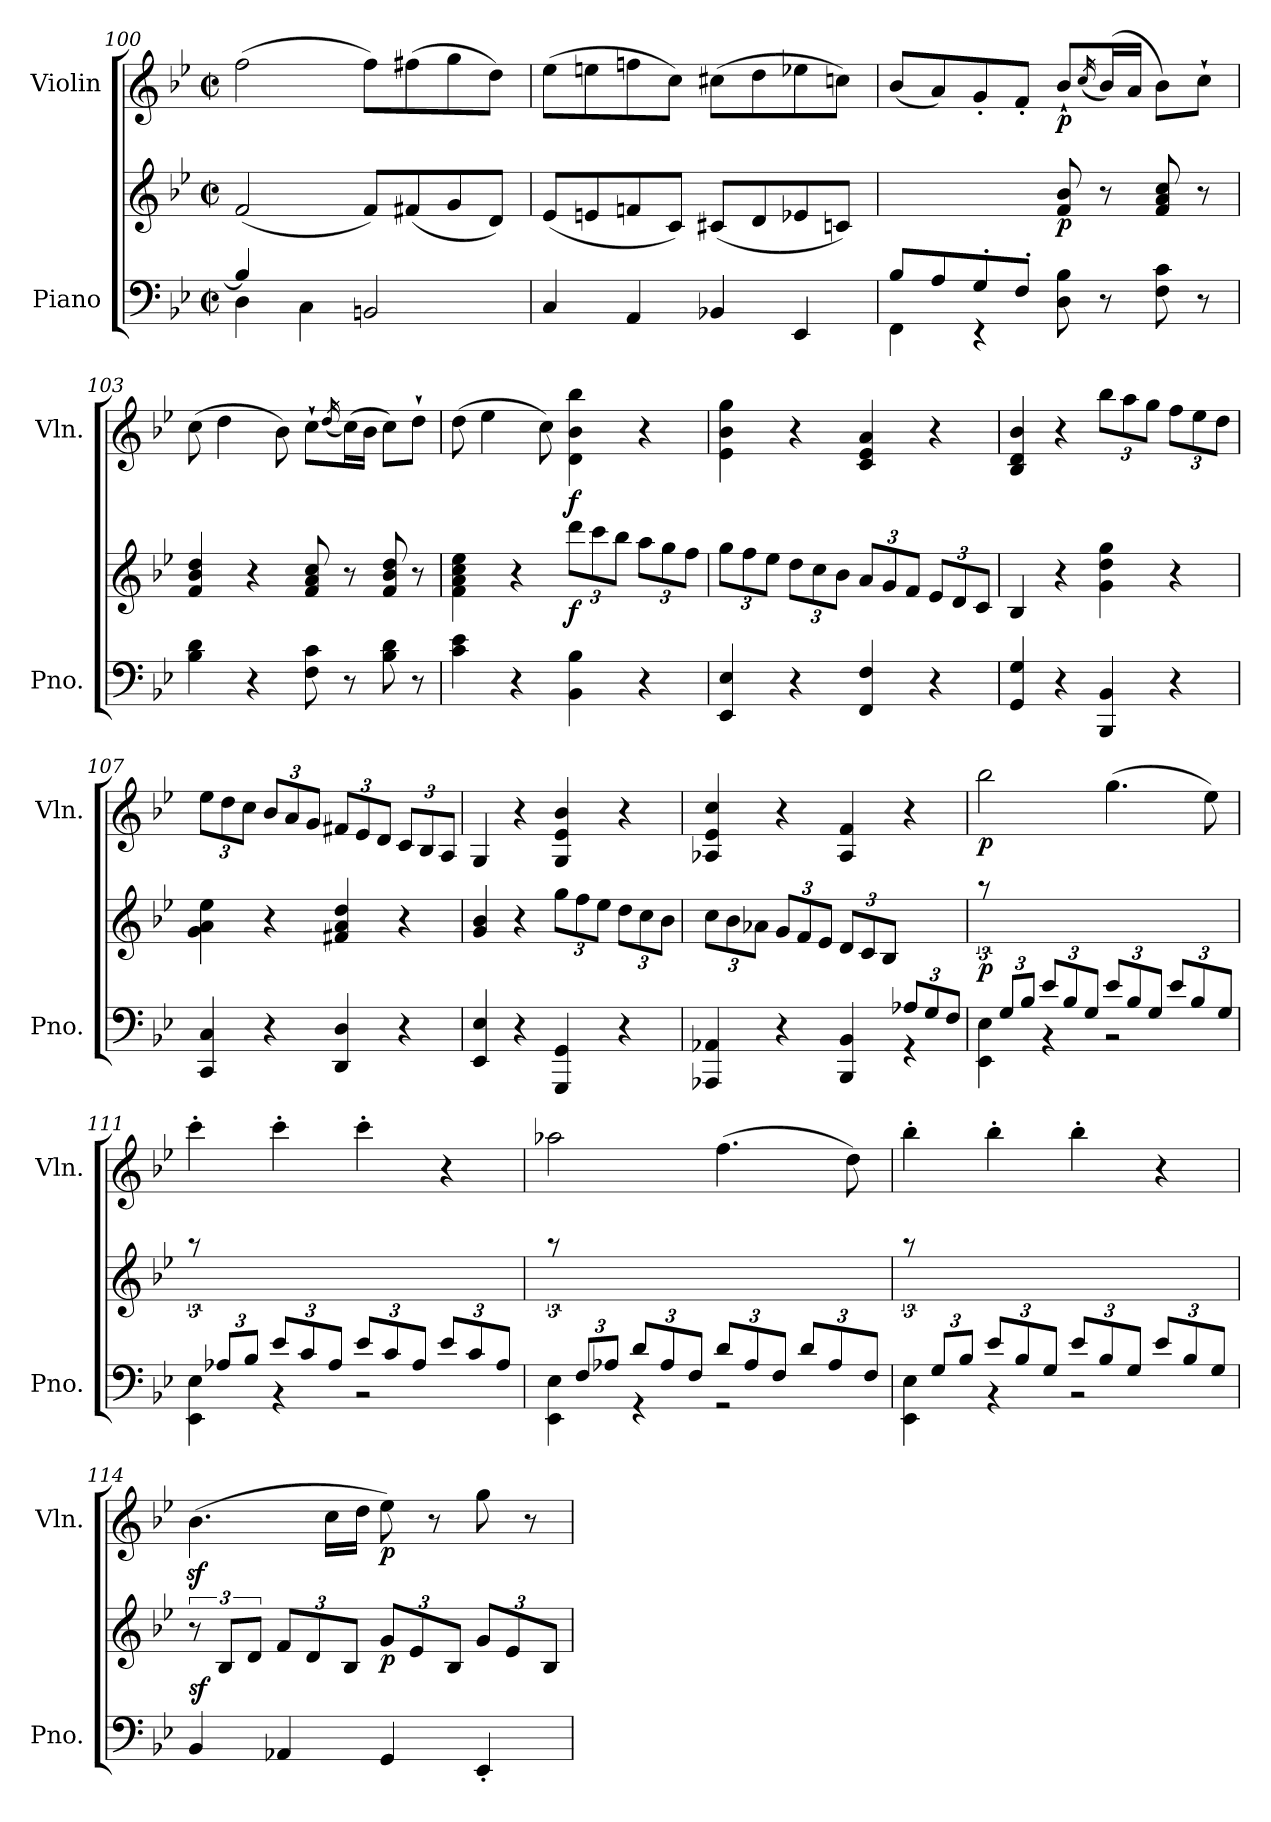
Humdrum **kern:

**kern	**kern	**dynam	**kern	**dynam
*part2	*part2	*part2	*part1	*part1
*staff3	*staff2	*staff2/3	*staff1	*staff1
*I"Piano	*	*	*I"Violin	*
*I'Pno.	*	*	*I'Vln.	*
*clefF4	*clefG2	*	*clefG2	*
*k[b-e-]	*k[b-e-]	*	*k[b-e-]	*
*M2/2	*M2/2	*	*M2/2	*
*met(c|)	*met(c|)	*	*met(c|)	*
=100	=100	=100	=100	=100
*^	*	*	*	*
4B-/]	4D\	(<2f/	.	(>2ff\	.
4ryy	4C\	.	.	.	.
2BBn/	2ryy	8f/L)	.	8ff\L)	.
.	.	(<8f#X/	.	(>8ff#X\	.
.	.	8g/	.	8gg\	.
.	.	8d/J)	.	8dd\J)	.
*v	*v	*	*	*	*
=101	=101	=101	=101	=101
4C/	(<8e-/L	.	(>8ee-\L	.
.	8en/	.	8een\	.
4AA/	8fn/	.	8ffn\	.
.	8c/J)	.	8cc\J)	.
4BB-X/	(<8c#X/L	.	(>8cc#X\L	.
.	8d/	.	8dd\	.
4EE-/	8e-X/	.	8ee-X\	.
.	8cn/J)	.	8ccn\J)	.
=102	=102	=102	=102	=102
*^	*	*	*	*
8B-/L	4FF\	2ryy	.	(<8b-/L	.
8A/	.	.	.	8a/)	.
8G'/	4rEE	.	.	8g'/	.
8F'/J	.	.	.	8f'/J	.
!	!	!	!LO:DY:b	!	!LO:DY:b
2ryy	8D\ 8B-\	8f/ 8b-/	p	8b-`/L	p
.	.	.	.	(<16qcc/	.
.	8r	8r	.	(>16b-/L)	.
.	.	.	.	16a/JJ	.
.	8F\ 8c\	8f/ 8a/ 8cc/	.	8b-\L)	.
.	8r	8r	.	8cc`\J	.
*v	*v	*	*	*	*
=103	=103	=103	=103	=103
4B-\ 4d\	4f/ 4b-/ 4dd/	.	(>8cc\	.
.	.	.	4dd\	.
4r	4r	.	.	.
.	.	.	8b-\)	.
8F\ 8c\	8f/ 8a/ 8cc/	.	8cc`\L	.
.	.	.	(<16qdd/	.
8r	8r	.	(>16cc\L)	.
.	.	.	16b-\JJ	.
8B-\ 8d\	8f/ 8b-/ 8dd/	.	8cc\L)	.
8r	8r	.	8dd`\J	.
!!LO:LB:g=z
=104	=104	=104	=104	=104
4c\ 4e-\	4f\ 4a\ 4cc\ 4ee-\	.	(>8dd\	.
.	.	.	4ee-\	.
4r	4r	.	.	.
.	.	.	8cc\)	.
*	*Xbrackettup	*	*	*
!	!	!LO:DY:b	!	!LO:DY:b
4BB-\ 4B-\	12ddd\L	f	4d\ 4b-\ 4bb-\	f
.	12ccc\	.	.	.
.	12bb-\J	.	.	.
4r	12aa\L	.	4r	.
.	12gg\	.	.	.
.	12ff\J	.	.	.
=105	=105	=105	=105	=105
4EE-/ 4E-/	12gg\L	.	4e-\ 4b-\ 4gg\	.
.	12ff\	.	.	.
.	12ee-\J	.	.	.
4r	12dd\L	.	4r	.
.	12cc\	.	.	.
.	12b-\J	.	.	.
4FF/ 4F/	12a/L	.	4c/ 4e-/ 4a/	.
.	12g/	.	.	.
.	12f/J	.	.	.
4r	12e-/L	.	4r	.
.	12d/	.	.	.
.	12c/J	.	.	.
=106	=106	=106	=106	=106
4GG/ 4G/	4B-/	.	4B-/ 4d/ 4b-/	.
4r	4r	.	4r	.
*	*	*	*Xbrackettup	*
4BBB-/ 4BB-/	4g\ 4dd\ 4gg\	.	12bb-\L	.
.	.	.	12aa\	.
.	.	.	12gg\J	.
4r	4r	.	12ff\L	.
.	.	.	12ee-\	.
.	.	.	12dd\J	.
=107	=107	=107	=107	=107
4CC/ 4C/	4g\ 4a\ 4ee-\	.	12ee-\L	.
.	.	.	12dd\	.
.	.	.	12cc\J	.
4r	4r	.	12b-/L	.
.	.	.	12a/	.
.	.	.	12g/J	.
4DD/ 4D/	4f#X/ 4a/ 4dd/	.	12f#X/L	.
.	.	.	12e-/	.
.	.	.	12d/J	.
4r	4r	.	12c/L	.
.	.	.	12B-/	.
.	.	.	12A/J	.
=108	=108	=108	=108	=108
4EE-/ 4E-/	4g/ 4b-/	.	4G/	.
4r	4r	.	4r	.
4GGG/ 4GG/	12gg\L	.	4G/ 4e-/ 4b-/	.
.	12ff\	.	.	.
.	12ee-\J	.	.	.
4r	12dd\L	.	4r	.
.	12cc\	.	.	.
.	12b-\J	.	.	.
!!LO:LB:g=z
=109	=109	=109	=109	=109
*^	*	*	*	*
2.ryy	4AAA-X/ 4AA-X/	12cc\L	.	4A-X/ 4e-/ 4cc/	.
.	.	12b-\	.	.	.
.	.	12a-X\J	.	.	.
.	4r	12g/L	.	4r	.
.	.	12f/	.	.	.
.	.	12e-/J	.	.	.
.	4BBB-/ 4BB-/	12d/L	.	4A-/ 4f/	.
.	.	12c/	.	.	.
.	.	12B-/J	.	.	.
*Xbrackettup	*	*	*	*	*
12A-X/L	4rGG	4ryy	.	4r	.
12G/	.	.	.	.	.
12F/J	.	.	.	.	.
=110	=110	=110	=110	=110	=110
*	*	*brackettup	*	*	*
!	!	!	!LO:DY:b	!	!LO:DY:b
12ryy	4EE-\ 4E-\	12raa	p	2bb-\	p
12G/L	.	12%11ryy	.	.	.
12B-/J	.	.	.	.	.
12e-/L	4r	.	.	.	.
12B-/	.	.	.	.	.
12G/J	.	.	.	.	.
12e-/L	2r	.	.	(>4.gg\	.
12B-/	.	.	.	.	.
12G/J	.	.	.	.	.
12e-/L	.	.	.	.	.
12B-/	.	.	.	.	.
.	.	.	.	8ee-\)	.
12G/J	.	.	.	.	.
=111	=111	=111	=111	=111	=111
12ryy	4EE-\ 4E-\	12raa	.	4ccc'\	.
12A-X/L	.	12%11ryy	.	.	.
12B-/J	.	.	.	.	.
12e-/L	4r	.	.	4ccc'\	.
12c/	.	.	.	.	.
12A-/J	.	.	.	.	.
12e-/L	2r	.	.	4ccc'\	.
12c/	.	.	.	.	.
12A-/J	.	.	.	.	.
12e-/L	.	.	.	4r	.
12c/	.	.	.	.	.
12A-/J	.	.	.	.	.
=112	=112	=112	=112	=112	=112
12ryy	4EE-\ 4E-\	12raa	.	2aa-X\	.
12F/L	.	12%11ryy	.	.	.
12A-X/J	.	.	.	.	.
12d/L	4r	.	.	.	.
12A-/	.	.	.	.	.
12F/J	.	.	.	.	.
12d/L	2r	.	.	(>4.ff\	.
12A-/	.	.	.	.	.
12F/J	.	.	.	.	.
12d/L	.	.	.	.	.
12A-/	.	.	.	.	.
.	.	.	.	8dd\)	.
12F/J	.	.	.	.	.
!!LO:PB:g=z
=113	=113	=113	=113	=113	=113
12ryy	4EE-\ 4E-\	12raa	.	4bb-'\	.
12G/L	.	12%11ryy	.	.	.
12B-/J	.	.	.	.	.
12e-/L	4r	.	.	4bb-'\	.
12B-/	.	.	.	.	.
12G/J	.	.	.	.	.
12e-/L	2r	.	.	4bb-'\	.
12B-/	.	.	.	.	.
12G/J	.	.	.	.	.
12e-/L	.	.	.	4r	.
12B-/	.	.	.	.	.
12G/J	.	.	.	.	.
*v	*v	*	*	*	*
=114	=114	=114	=114	=114
!	!	!LO:DY:b	!	!
4BB-/	12r	sf	(>4.b-z<\	.
.	12B-/L	.	.	.
.	12d/J	.	.	.
*	*Xbrackettup	*	*	*
4AA-X/	12f/L	.	.	.
.	12d/	.	.	.
.	.	.	16cc\LL	.
.	12B-/J	.	.	.
.	.	.	16dd\JJ	.
!	!	!LO:DY:b	!	!LO:DY:b
4GG/	12g/L	p	8ee-\)	p
.	12e-/	.	.	.
.	.	.	8r	.
.	12B-/J	.	.	.
4EE-'/	12g/L	.	8gg\	.
.	12e-/	.	.	.
.	.	.	8r	.
.	12B-/J	.	.	.
=	=	=	=	=
*-	*-	*-	*-	*-
